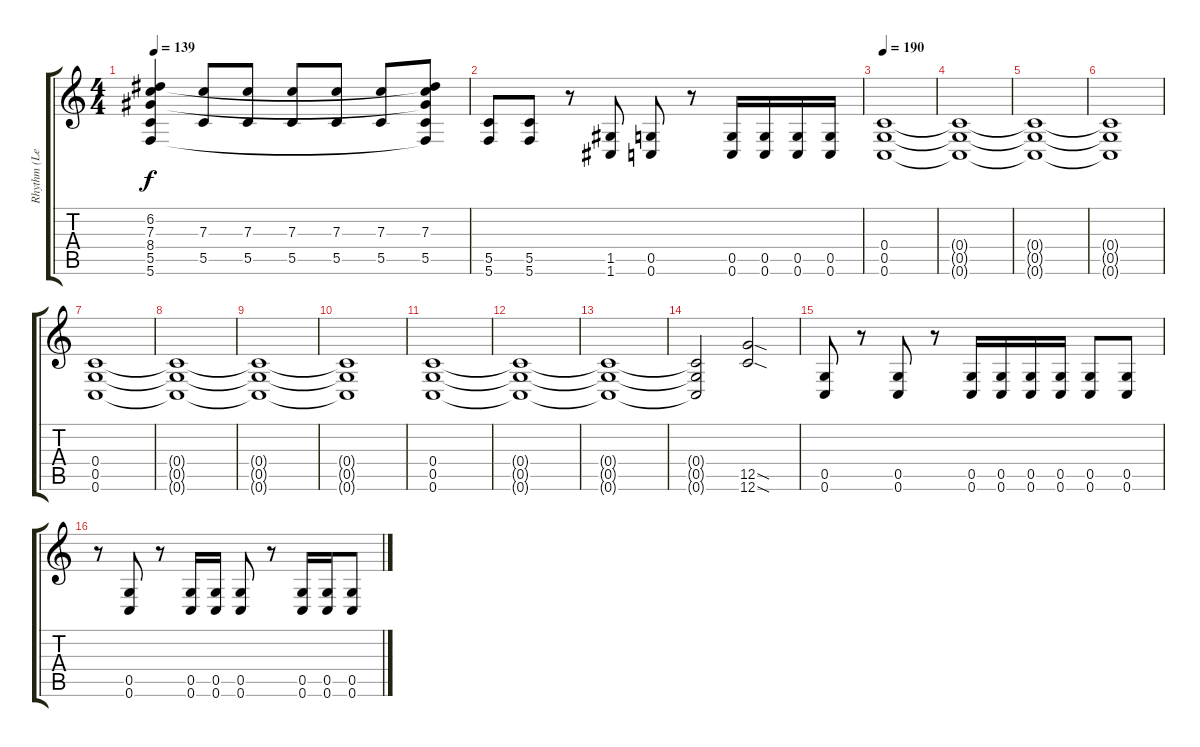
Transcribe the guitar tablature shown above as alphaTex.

\track ("Rhythm (Left)" "Rhythm (Le") {instrument distortionguitar}
\staff {score tabs}
\tuning (D4 A3 F3 C3 G2 C2) {hide}
\ts (4 4)
\tempo 139
\clef g2
\ks c
(6.2 7.3 8.4 5.5 5.6).4{dy f} (7.3 5.5).8 (7.3 5.5).8 (7.3 5.5).8 (7.3 5.5).8 (7.3 5.5).8 (6.2{t} 7.3 8.4{t} 5.5 5.6{t}).8 |
(5.5 5.6).8 (5.5 5.6).8 r.8 (1.5 1.6).8 (0.5 0.6).8 r.8 (0.5 0.6).16 (0.5 0.6).16 (0.5 0.6).16 (0.5 0.6).16 |
\tempo 190
(0.4 0.5 0.6).1 |
(0.4{t} 0.5{t} 0.6{t}).1 |
(0.4{t} 0.5{t} 0.6{t}).1 |
(0.4{t} 0.5{t} 0.6{t}).1 |
(0.4 0.5 0.6).1 |
(0.4{t} 0.5{t} 0.6{t}).1 |
(0.4{t} 0.5{t} 0.6{t}).1 |
(0.4{t} 0.5{t} 0.6{t}).1 |
(0.4 0.5 0.6).1 |
(0.4{t} 0.5{t} 0.6{t}).1 |
(0.4{t} 0.5{t} 0.6{t}).1 |
(0.4{t} 0.5{t} 0.6{t}).2 (12.5{sod} 12.6{sod}).2 |
(0.5 0.6).8 r.8 (0.5 0.6).8 r.8 (0.5 0.6).16 (0.5 0.6).16 (0.5 0.6).16 (0.5 0.6).16 (0.5 0.6).8 (0.5 0.6).8 |
r.8 (0.5 0.6).8 r.8 (0.5 0.6).16 (0.5 0.6).16 (0.5 0.6).8 r.8 (0.5 0.6).16 (0.5 0.6).16 (0.5 0.6).8
